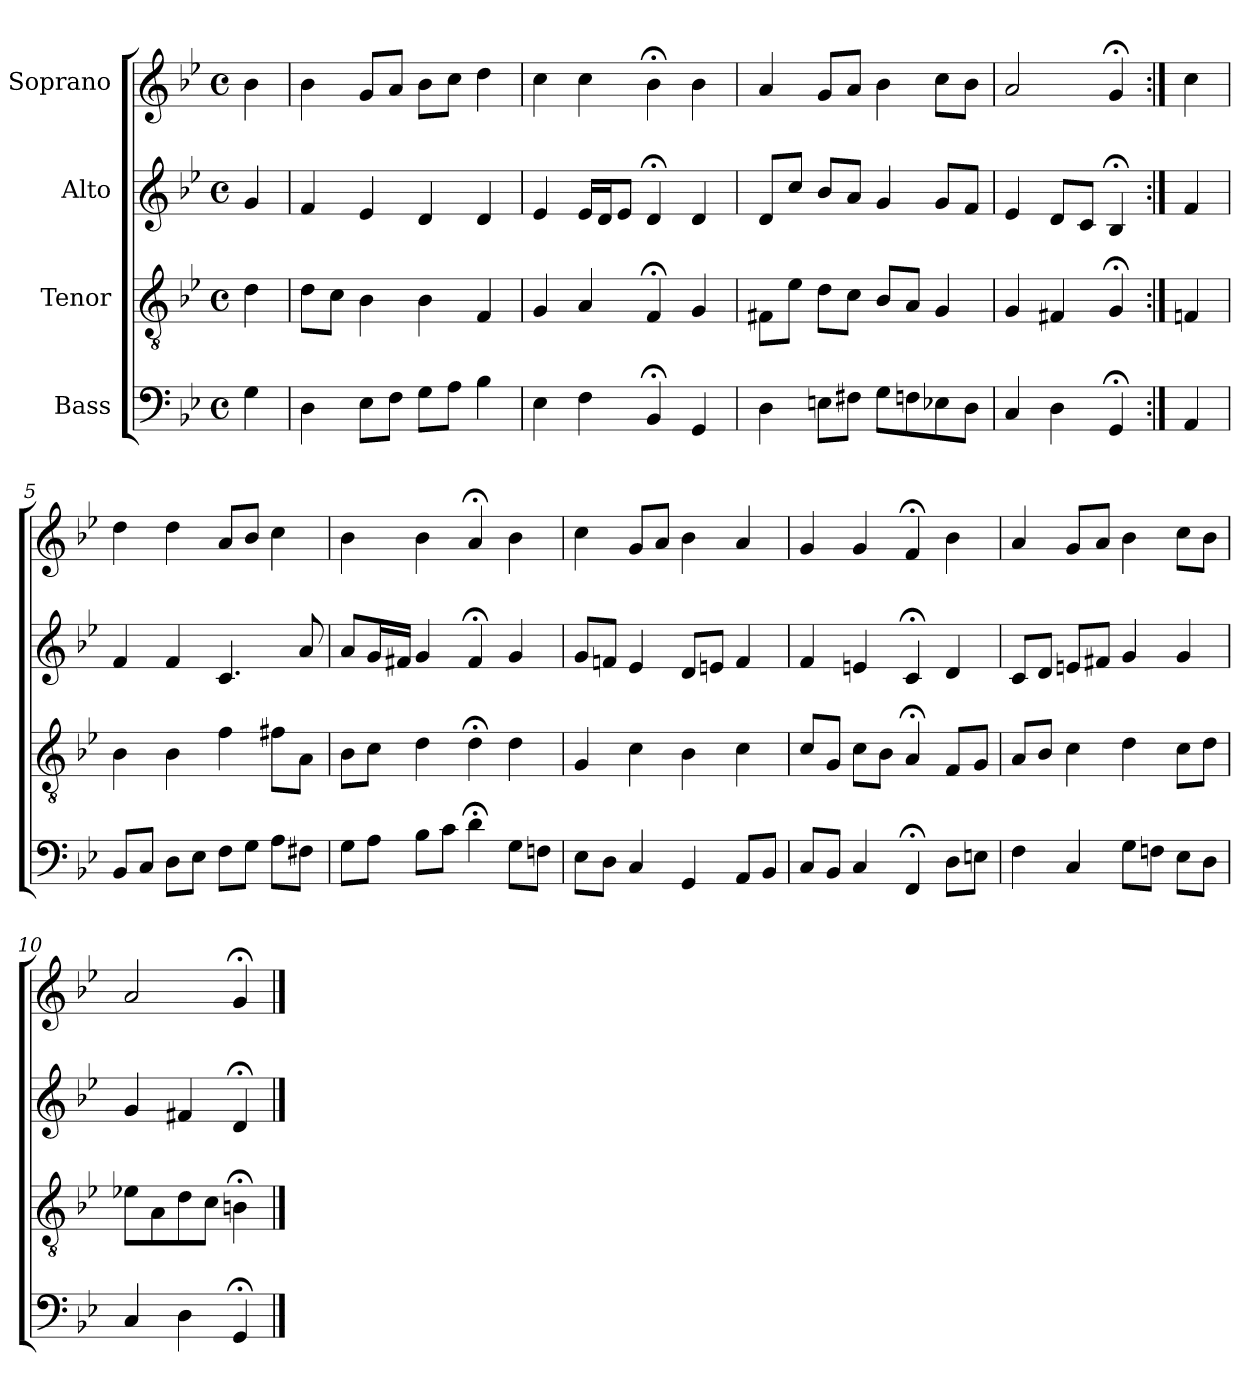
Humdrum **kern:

**kern	**kern	**kern	**kern
*part4	*part3	*part2	*part1
*staff4	*staff3	*staff2	*staff1
*I"Bass	*I"Tenor	*I"Alto	*I"Soprano
*clefF4	*clefGv2	*clefG2	*clefG2
*k[b-e-]	*k[b-e-]	*k[b-e-]	*k[b-e-]
*M4/4	*M4/4	*M4/4	*M4/4
*met(c)	*met(c)	*met(c)	*met(c)
=	=	=	=
4G	4d	4g	4b-
=1	=1	=1	=1
4D	8dL	4f	4b-
.	8cJ	.	.
8E-L	4B-	4e-	8gL
8FJ	.	.	8aJ
8GL	4B-	4d	8b-L
8AJ	.	.	8ccJ
4B-	4F	4d	4dd
=2	=2	=2	=2
4E-	4G	4e-	4cc
4F	4A	16e-LL	4cc
.	.	16dJ	.
.	.	8e-J	.
4BB-;<	4F;<	4d;<	4b-;<
4GG	4G	4d	4b-
=3	=3	=3	=3
4D	8F#XL	8dL	4a
.	8e-J	8ccJ	.
8EnL	8dL	8b-L	8gL
8F#XJ	8cJ	8aJ	8aJ
8GL	8B-L	4g	4b-
8Fn	8AJ	.	.
8E-X	4G	8gL	8ccL
8DJ	.	8fJ	8b-J
=4	=4	=4	=4
4C	4G	4e-	2a
4D	4F#X	8dL	.
.	.	8cJ	.
4GG;<	4G;<	4B-;<	4g;<
=:|!	=:|!	=:|!	=:|!
4AA	4Fn	4f	4cc
=5	=5	=5	=5
8BB-L	4B-	4f	4dd
8CJ	.	.	.
8DL	4B-	4f	4dd
8E-J	.	.	.
8FL	4f	4.c	8aL
8GJ	.	.	8b-J
8AL	8f#XL	.	4cc
8F#XJ	8AJ	8a	.
=6	=6	=6	=6
8GL	8B-L	8aL	4b-
8AJ	8cJ	16gL	.
.	.	16f#XJJ	.
8B-L	4d	4g	4b-
8cJ	.	.	.
4d;<	4d;<	4f#;<	4a;<
8GL	4d	4g	4b-
8FnJ	.	.	.
=7	=7	=7	=7
8E-L	4G	8gL	4cc
8DJ	.	8fnJ	.
4C	4c	4e-	8gL
.	.	.	8aJ
4GG	4B-	8dL	4b-
.	.	8enJ	.
8AAL	4c	4f	4a
8BB-J	.	.	.
=8	=8	=8	=8
8CL	8cL	4f	4g
8BB-J	8GJ	.	.
4C	8cL	4en	4g
.	8B-J	.	.
4FF;<	4A;<	4c;<	4f;<
8DL	8FL	4d	4b-
8EnJ	8GJ	.	.
=9	=9	=9	=9
4F	8AL	8cL	4a
.	8B-J	8dJ	.
4C	4c	8enL	8gL
.	.	8f#XJ	8aJ
8GL	4d	4g	4b-
8FnJ	.	.	.
8E-L	8cL	4g	8ccL
8DJ	8dJ	.	8b-J
=10	=10	=10	=10
4C	8e-XL	4g	2a
.	8A	.	.
4D	8d	4f#X	.
.	8cJ	.	.
4GG;<	4Bn;<	4d;<	4g;<
==	==	==	==
*-	*-	*-	*-
